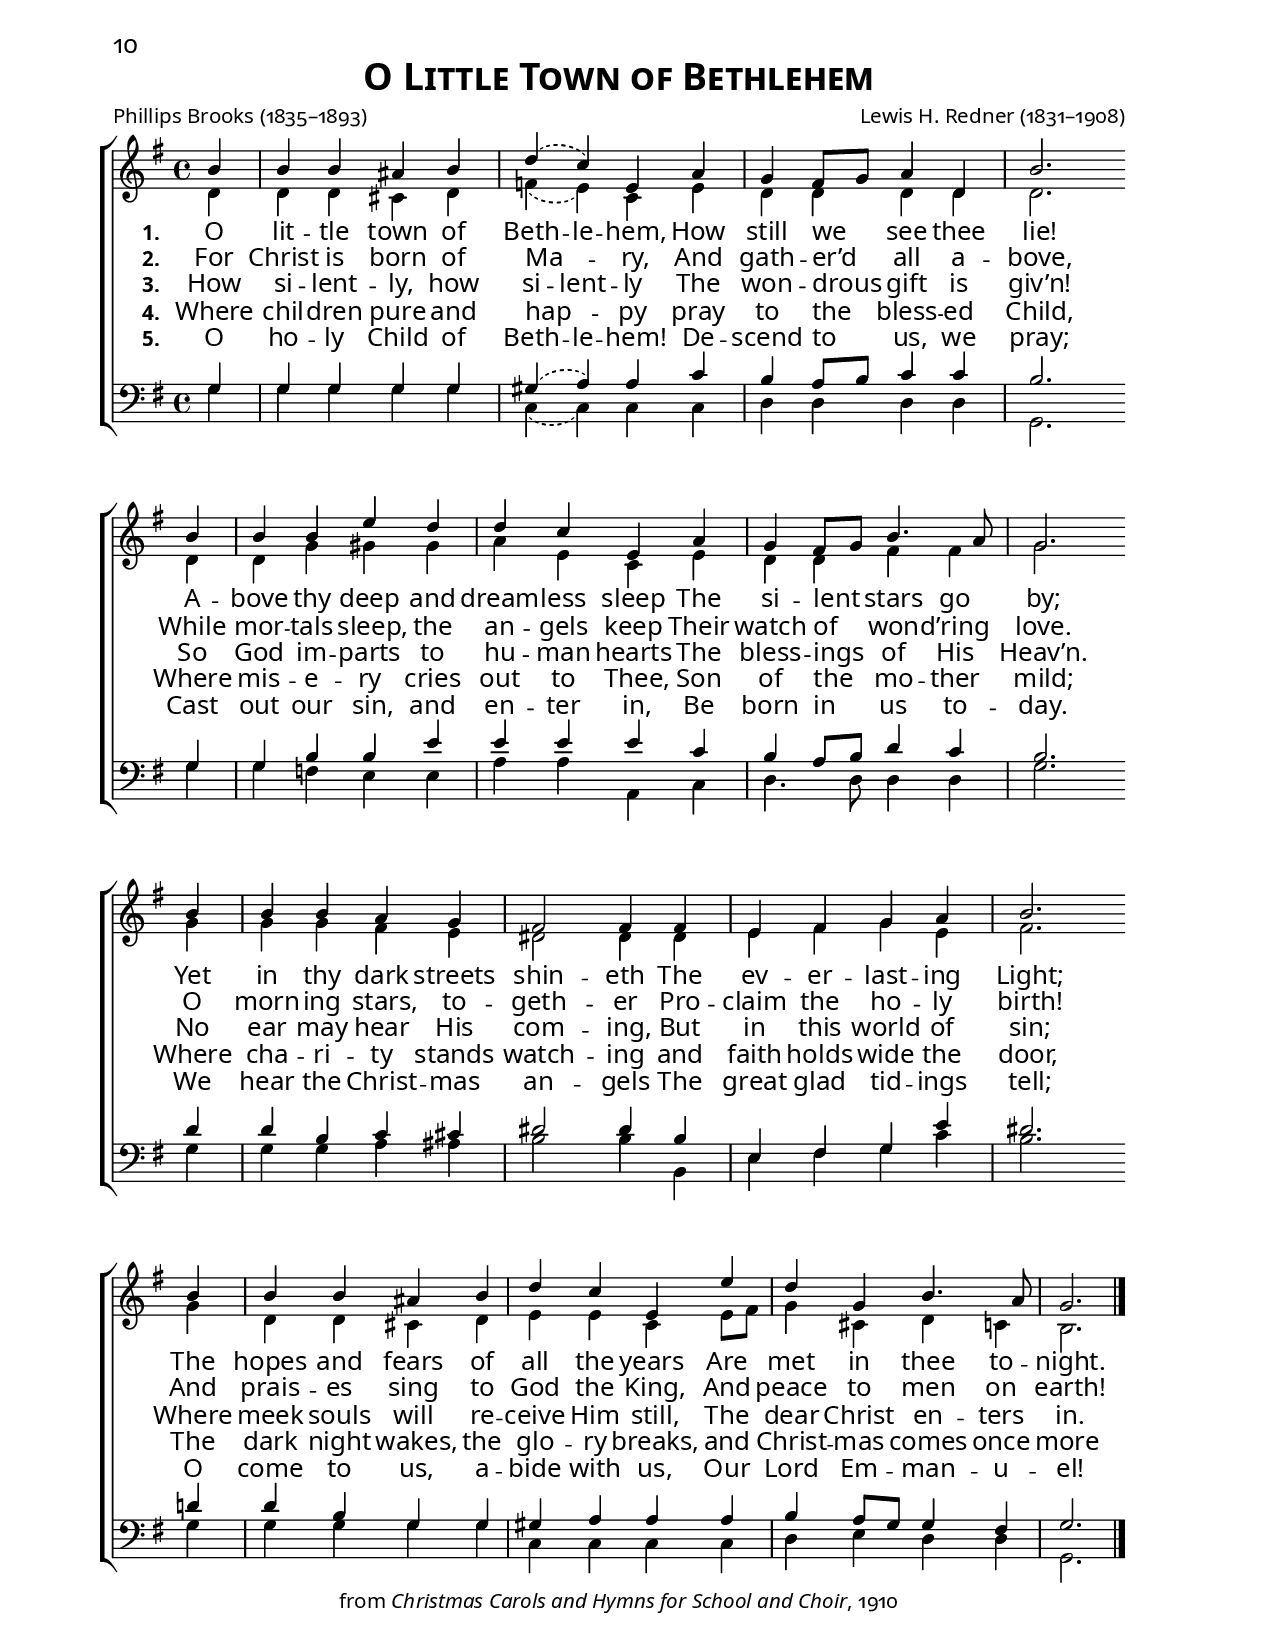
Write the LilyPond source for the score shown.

\version "2.14.2"
\include "util.ly"
\header {
  title = \markup{\override #'(font-name . "Garamond Premier Pro Semibold"){ \abs-fontsize #18 \smallCapsOldStyle"O Little Town of Bethlehem"}}
  poet = \markup\oldStyleNum"Phillips Brooks (1835–1893)"
  composer = \markup\oldStyleNum"Lewis H. Redner (1831–1908)"
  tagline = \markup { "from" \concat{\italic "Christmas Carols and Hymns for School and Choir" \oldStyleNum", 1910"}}
}
\paper {
  paper-height = 11\in
  paper-width = 8.5\in
  indent = 0\in
  %system-system-spacing = #'((basic-distance . 10) (padding . 0))
  %system-system-spacing =
  %  #'((basic-distance . 0)
  %     (minimum-distance . 0)
  %     (padding . -0.35)
  %     (stretchability . 100))
  ragged-last-bottom = ##f
  ragged-bottom = ##f
  two-sided = ##t
  inner-margin = 1\in
  outer-margin = 0.75\in
  top-margin = 0.26\in
  bottom-margin = 0.25\in
  first-page-number = #10
  print-first-page-number = ##t
  headerLine = ""
  oddHeaderMarkup = \markup\fill-line{
     \override #'(font-name . "Garamond Premier Pro")\abs-fontsize #12.5
     \combine 
        \fill-line{"" \on-the-fly #print-page-number-check-first
        \oldStylePageNum""
        }
        \fill-line{\headerLine}
  }
  evenHeaderMarkup = \markup {
     \override #'(font-name . "Garamond Premier Pro")\abs-fontsize #12.5
     \combine
        \on-the-fly #print-page-number-check-first
        \oldStylePageNum""
        \fill-line{\headerLine}
  }
}
#(set-global-staff-size 18) \paper{ #(define fonts (make-pango-font-tree "Garamond Premier Pro" "Garamond Premier Pro" "Garamond Premier Pro" (/ 18 20))) }
global = {
  \key g \major
  \time 4/4
  \autoBeamOff
  \override DynamicLineSpanner #'staff-padding = #0.0
  \override DynamicLineSpanner #'Y-extent = #'(-1 . 1)
}

sopMusic = \relative c'' {
  \partial 4 b4 |
  b b ais b |
  \slurDashed d( c) e, a |
  \slurSolid g fis8[ g] a4 d, |
  b'2. \bar""\break b4 |
  
  b b e d |
  d c e, a |
  g fis8[ g] b4. a8 |
  g2. \bar""\break b4 |
  
  b b a g |
  fis2 fis4 fis |
  e fis g a |
  b2. \bar""\break b4 |
  
  b b ais b |
  d c e, e' |
  d g, b4. a8 |
  \partial 4*3 g2. \bar "|."
}
sopWords = \lyricmode {
  
}

altoMusic = \relative c' {
  d4 |
  d d cis d |
  \slurDashed f( e) c e |
  d d d d |
  d2. d4 |
  
  d g gis gis |
  a e c e |
  d d fis fis |
  g2. g4 |
  
  g g fis e |
  dis2 dis4 dis |
  e fis g e |
  fis2. g4 |
  
  d d cis d |
  \slurSolid e e c e8[ fis] |
  g4 cis, d4 c |
  b2. \bar "|."
}
altoWords = \lyricmode {
  \dropLyricsIX
  \set stanza = #"1. "
  \set ignoreMelismata = ##t
  O lit -- tle town of Beth -- le -- hem,
  How still we _ see thee lie!
  A -- bove thy deep and dream -- less sleep
  The si -- lent _ \set associatedVoice = "altos" stars go by; \unset associatedVoice
  Yet in thy dark streets shin -- eth
  The ev -- er -- last -- ing Light;
  The hopes and fears of all the years
  Are met in \set associatedVoice = "altos" thee to -- night.
}
altoWordsII = \lyricmode {
  \dropLyricsIX
  \set stanza = #"2. "
  \set ignoreMelismata = ##t
  For Christ is born of Ma -- _ ry,
  And gath -- er’d _ all a -- bove,
  While mor -- tals sleep, the an -- gels keep
  Their watch of _ \set associatedVoice = "altos" won -- d’ring love. \unset associatedVoice
  O morn -- ing stars, to -- geth -- er
  Pro -- claim the ho -- ly birth!
  And prais -- es sing to God the King,
  And peace to \set associatedVoice = "altos" men on earth!
}
altoWordsIII = \lyricmode {
  \dropLyricsIX
  \set stanza = #"3. "
  \set ignoreMelismata = ##t
  How si -- lent -- ly, how si -- lent -- ly
  The won -- drous _ gift is giv’n!
  So God im -- parts to hu -- man hearts
  The bless -- ings _ \set associatedVoice = "altos" of His Heav’n. \unset associatedVoice
  No ear may hear His com -- ing,
  But in this world of sin;
  Where meek souls will re -- ceive Him still,
  The dear Christ \set associatedVoice = "altos" en -- ters in.
}
altoWordsIV = \lyricmode {
  \dropLyricsIX
\set ignoreMelismata = ##t
  \set stanza = #"4. "
  Where chil -- dren pure and hap -- _ py
    pray to the _ bless -- ed Child,
  Where mis -- e -- ry cries out to Thee,
    Son of the _ \set associatedVoice = "altos" mo -- ther mild; \unset associatedVoice
  Where cha -- ri -- ty stands watch -- ing
    and faith holds wide the door,
  The dark night wakes, the glo -- ry breaks,
    and Christ -- \set associatedVoice = "altos" mas comes once more
}
altoWordsV = \lyricmode {
  \dropLyricsIX
\set ignoreMelismata = ##t
  \set stanza = #"5. "

  O ho -- ly Child of Beth -- le -- hem!
  De -- scend to _ us, we pray;
  Cast out our sin, and en -- ter in,
  Be born in _ \set associatedVoice = "altos" us to -- day. \unset associatedVoice
  We hear the Christ -- mas an -- gels
  The great glad tid -- ings tell;
  O come to us, a -- bide with us,
  Our Lord \set associatedVoice = "altos" Em -- man -- u -- el!
}

tenorMusic = \relative c' {
  g4 |
  g g g g |
  \slurDashed gis( a) a c |
  \slurSolid b a8[ b] c4 c |
  b2. g4 |
  
  g b b e |
  e e e c |
  b a8[ b] d4 c |
  b2. d4 |
  
  d b c cis |
  dis2 dis4 b |
  e, fis g e' |
  dis2. d4 |
  
  d b g g |
  gis a a a |
  b a8[ g] g4 fis |
  g2. \bar "|."
}
tenorWords = \lyricmode {

}

bassMusic = \relative c' {
  g4 |
  g g g g |
  \slurDashed c,( c) c c |
  d d d d |
  g,2. g'4 |
  
  g f e e |
  a a a, c |
  d4. d8 d4 d |
  g2. g4 |
  
  g g a ais | 
  b2 b4 b, |
  e fis g c |
  b2. g4 |
  
  g g g g |
  c, c c c |
  d e d4 d |
  g,2. \bar "|."
}
bassWords = \lyricmode {

}

\score {
  <<
   \new ChoirStaff <<
%    \new Lyrics = sopranos \with { \override VerticalAxisGroup #'nonstaff-relatedstaff-spacing = #'((basic-distance . 1)) }
    \new Staff = women <<
      \new Voice = "sopranos" { \voiceOne << \global \sopMusic >> }
      \new Voice = "altos" { \voiceTwo << \global \altoMusic >> }
    >>
    \new Lyrics \with { alignAboveContext = #"women" } \lyricsto "sopranos" \sopWords
    \new Lyrics = "altosV"  \with { alignBelowContext = #"women" } \lyricsto "sopranos" \altoWordsV
    \new Lyrics = "altosIV"  \with { alignBelowContext = #"women" } \lyricsto "sopranos" \altoWordsIV
    \new Lyrics = "altosIII"  \with { alignBelowContext = #"women" } \lyricsto "sopranos" \altoWordsIII
    \new Lyrics = "altosII"  \with { alignBelowContext = #"women" } \lyricsto "sopranos" \altoWordsII
    \new Lyrics = "altos"  \with { alignBelowContext = #"women" \override VerticalAxisGroup #'nonstaff-relatedstaff-spacing = #'((padding . -0.5)) } \lyricsto "sopranos" \altoWords
   \new Staff = men <<
      \clef bass
      \new Voice = "tenors" { \voiceOne << \global \tenorMusic >> }
      \new Voice = "basses" { \voiceTwo << \global \bassMusic >> }
    >>
    \new Lyrics \with { alignAboveContext = #"men" \override VerticalAxisGroup #'nonstaff-relatedstaff-spacing = #'((basic-distance . 1)) } \lyricsto "tenors" \tenorWords
    \new Lyrics \with { alignBelowContext = #"men" \override VerticalAxisGroup #'nonstaff-relatedstaff-spacing = #'((basic-distance . 1)) } \lyricsto "basses" \bassWords
  >>
%    \new PianoStaff << \new Staff { \new Voice { \pianoRH } } \new Staff { \clef "bass" \pianoLH } >>
  >>
  \layout {
  \context {
    \Lyrics
    \override LyricText #'font-size = #2
  }
    \context {
      \Score
      %\override SpacingSpanner #'base-shortest-duration = #(ly:make-moment 1 8)
      %\override SpacingSpanner #'common-shortest-duration = #(ly:make-moment 1 4)
    }
    \context {
      % Remove all empty staves
      % \Staff \RemoveEmptyStaves \override VerticalAxisGroup #'remove-first = ##t
    }
    \context {
      \Lyrics
      \override LyricText #'X-offset = #center-on-word
    }
  }
}

